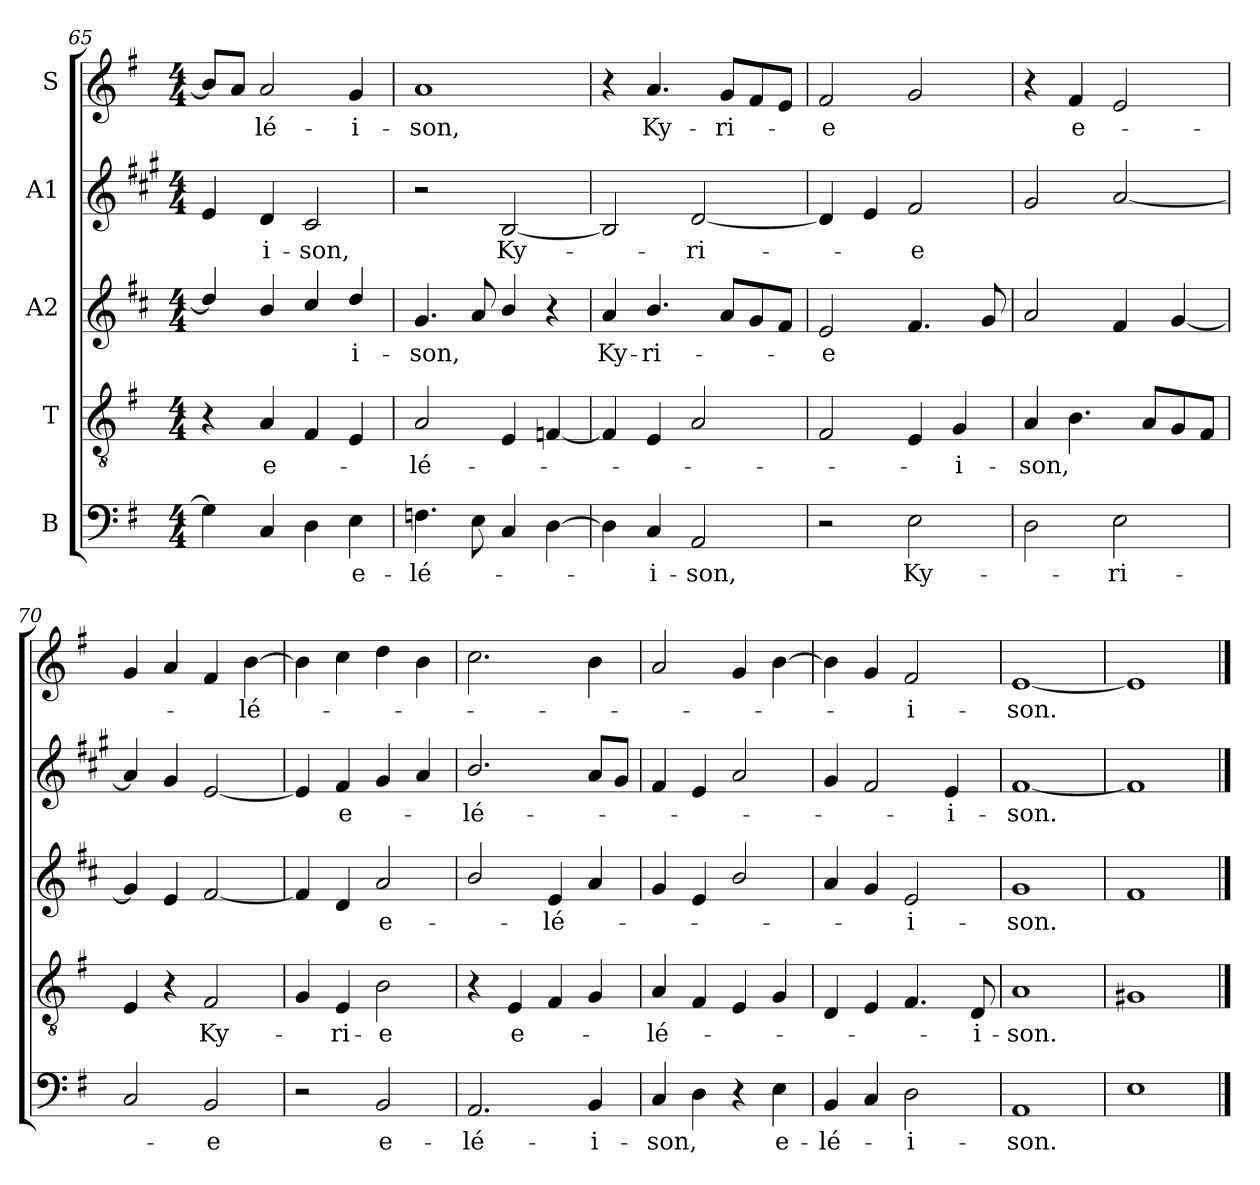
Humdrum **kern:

**kern	**text	**kern	**text	**kern	**text	**kern	**text	**kern	**text
*part5	*part5	*part4	*part4	*part3	*part3	*part2	*part2	*part1	*part1
*staff5	*staff5	*staff4	*staff4	*staff3	*staff3	*staff2	*staff2	*staff1	*staff1
*I"B	*	*I"T	*	*I"A2	*	*I"A1	*	*I"S	*
*clefF4	*	*clefGv2	*	*clefG2	*	*clefG2	*	*clefG2	*
*	*	*	*	*ITrd4c7	*	*ITrd1c2	*	*	*
*k[f#]	*	*k[f#]	*	*k[f#]	*	*k[f#]	*	*k[f#]	*
*G:	*	*G:	*	*G:	*	*G:	*	*G:	*
*M4/4	*	*M4/4	*	*M4/4	*	*M4/4	*	*M4/4	*
=65	=65	=65	=65	=65	=65	=65	=65	=65	=65
4G\]	.	4r	.	4g/]	.	4d/	.	8b/L]	.
.	.	.	.	.	.	.	.	8a/J	.
!	!	!	!LO:LY:b	!	!	!	!LO:LY:b	!	!LO:LY:b
4C/	.	4A/	e-	4e/	.	4c/	-i-	2a/	-lé-
!	!	!	!	!	!	!	!LO:LY:b	!	!
4D\	.	4F#/	.	4f#/	.	2B/	-son,	.	.
!	!LO:LY:b	!	!	!	!LO:LY:b	!	!	!	!LO:LY:b
4E\	e-	4E/	.	4g/	-i-	.	.	4g/	-i-
=66	=66	=66	=66	=66	=66	=66	=66	=66	=66
!	!LO:LY:b	!	!LO:LY:b	!	!LO:LY:b	!	!	!	!LO:LY:b
4.Fn\	-lé-	2A/	-lé-	4.c/	-son,	2r	.	1a	-son,
8E\	.	.	.	8d/	.	.	.	.	.
!	!	!	!	!	!	!	!LO:LY:b	!	!
4C/	.	4E/	.	4e/	.	[2A/	Ky-	.	.
[4D\	.	[4F/	.	4r	.	.	.	.	.
=67	=67	=67	=67	=67	=67	=67	=67	=67	=67
!	!	!	!	!	!LO:LY:b	!	!	!	!
4D\]	.	4F/]	.	4d/	Ky-	2A/]	.	4r	.
!	!LO:LY:b	!	!	!	!LO:LY:b	!	!	!	!LO:LY:b
4C/	-i-	4E/	.	4.e/	-ri-	.	.	4.a/	Ky-
!	!LO:LY:b	!	!	!	!	!	!LO:LY:b	!	!
2AA/	-son,	2A/	.	.	.	[2c/	-ri-	.	.
!	!	!	!	!	!	!	!	!	!LO:LY:b
.	.	.	.	8d/L	.	.	.	8g/L	-ri-
.	.	.	.	8c/	.	.	.	8f#/	.
.	.	.	.	8B/J	.	.	.	8e/J	.
=68	=68	=68	=68	=68	=68	=68	=68	=68	=68
!	!	!	!	!	!LO:LY:b	!	!	!	!LO:LY:b
2r	.	2F#/	.	2A/	-e	4c/]	.	2f#/	-e
.	.	.	.	.	.	4d/	.	.	.
!	!LO:LY:b	!	!	!	!	!	!LO:LY:b	!	!
2E\	Ky-	4E/	.	4.B/	.	2e/	-e	2g/	.
!	!	!	!LO:LY:b	!	!	!	!	!	!
.	.	4G/	-i-	.	.	.	.	.	.
.	.	.	.	8c/	.	.	.	.	.
!!LO:LB:g=z
=69	=69	=69	=69	=69	=69	=69	=69	=69	=69
!	!	!	!LO:LY:b	!	!	!	!	!	!
2D\	.	4A/	-son,	2d/	.	2f#/	.	4r	.
!	!	!	!	!	!	!	!	!	!LO:LY:b
.	.	4.B\	.	.	.	.	.	4f#/	e-
!	!LO:LY:b	!	!	!	!	!	!	!	!
2E\	-ri-	.	.	4B/	.	[2g/	.	2e/	.
.	.	8A/L	.	.	.	.	.	.	.
.	.	8G/	.	[4c/	.	.	.	.	.
.	.	8F#/J	.	.	.	.	.	.	.
=70	=70	=70	=70	=70	=70	=70	=70	=70	=70
2C/	.	4E/	.	4c/]	.	4g/]	.	4g/	.
.	.	4r	.	4A/	.	4f#/	.	4a/	.
!	!LO:LY:b	!	!LO:LY:b	!	!	!	!	!	!
2BB/	-e	2F#/	Ky-	[2B/	.	[2d/	.	4f#/	.
!	!	!	!	!	!	!	!	!	!LO:LY:b
.	.	.	.	.	.	.	.	[4b\	-lé-
=71	=71	=71	=71	=71	=71	=71	=71	=71	=71
2r	.	4G/	.	4B/]	.	4d/]	.	4b\]	.
!	!	!	!LO:LY:b	!	!	!	!LO:LY:b	!	!
.	.	4E/	-ri-	4G/	.	4e/	e-	4cc\	.
!	!LO:LY:b	!	!LO:LY:b	!	!LO:LY:b	!	!	!	!
2BB/	e-	2B\	-e	2d/	e-	4f#/	.	4dd\	.
.	.	.	.	.	.	4g/	.	4b\	.
=72	=72	=72	=72	=72	=72	=72	=72	=72	=72
!	!LO:LY:b	!	!	!	!	!	!LO:LY:b	!	!
2.AA/	-lé-	4r	.	2e/	.	2.a/	-lé-	2.cc\	.
!	!	!	!LO:LY:b	!	!	!	!	!	!
.	.	4E/	e-	.	.	.	.	.	.
!	!	!	!	!	!LO:LY:b	!	!	!	!
.	.	4F#/	.	4A/	-lé-	.	.	.	.
!	!LO:LY:b	!	!	!	!	!	!	!	!
4BB/	-i-	4G/	.	4d/	.	8g/L	.	4b\	.
.	.	.	.	.	.	8f#/J	.	.	.
=73	=73	=73	=73	=73	=73	=73	=73	=73	=73
!	!LO:LY:b	!	!LO:LY:b	!	!	!	!	!	!
4C/	-son,	4A/	-lé-	4c/	.	4e/	.	2a/	.
4D\	.	4F#/	.	4A/	.	4d/	.	.	.
4r	.	4E/	.	2e/	.	2g/	.	4g/	.
!	!LO:LY:b	!	!	!	!	!	!	!	!
4E\	e-	4G/	.	.	.	.	.	[4b\	.
=74	=74	=74	=74	=74	=74	=74	=74	=74	=74
!	!LO:LY:b	!	!	!	!	!	!	!	!
4BB/	-lé-	4D/	.	4d/	.	4f#/	.	4b\]	.
4C/	.	4E/	.	4c/	.	2e/	.	4g/	.
!	!LO:LY:b	!	!	!	!LO:LY:b	!	!	!	!LO:LY:b
2D\	-i-	4.F#/	.	2A/	-i-	.	.	2f#/	-i-
!	!	!	!	!	!	!	!LO:LY:b	!	!
.	.	.	.	.	.	4d/	-i-	.	.
!	!	!	!LO:LY:b	!	!	!	!	!	!
.	.	8D/	-i-	.	.	.	.	.	.
!!LO:PB:g=z
=75	=75	=75	=75	=75	=75	=75	=75	=75	=75
!	!LO:LY:b	!	!LO:LY:b	!	!LO:LY:b	!	!LO:LY:b	!	!LO:LY:b
1AA	-son.	1A	-son.	1c	-son.	[1e	-son.	[1e	-son.
=76	=76	=76	=76	=76	=76	=76	=76	=76	=76
1E	.	1G#X	.	1B	.	1e]	.	1e]	.
==	==	==	==	==	==	==	==	==	==
*-	*-	*-	*-	*-	*-	*-	*-	*-	*-
